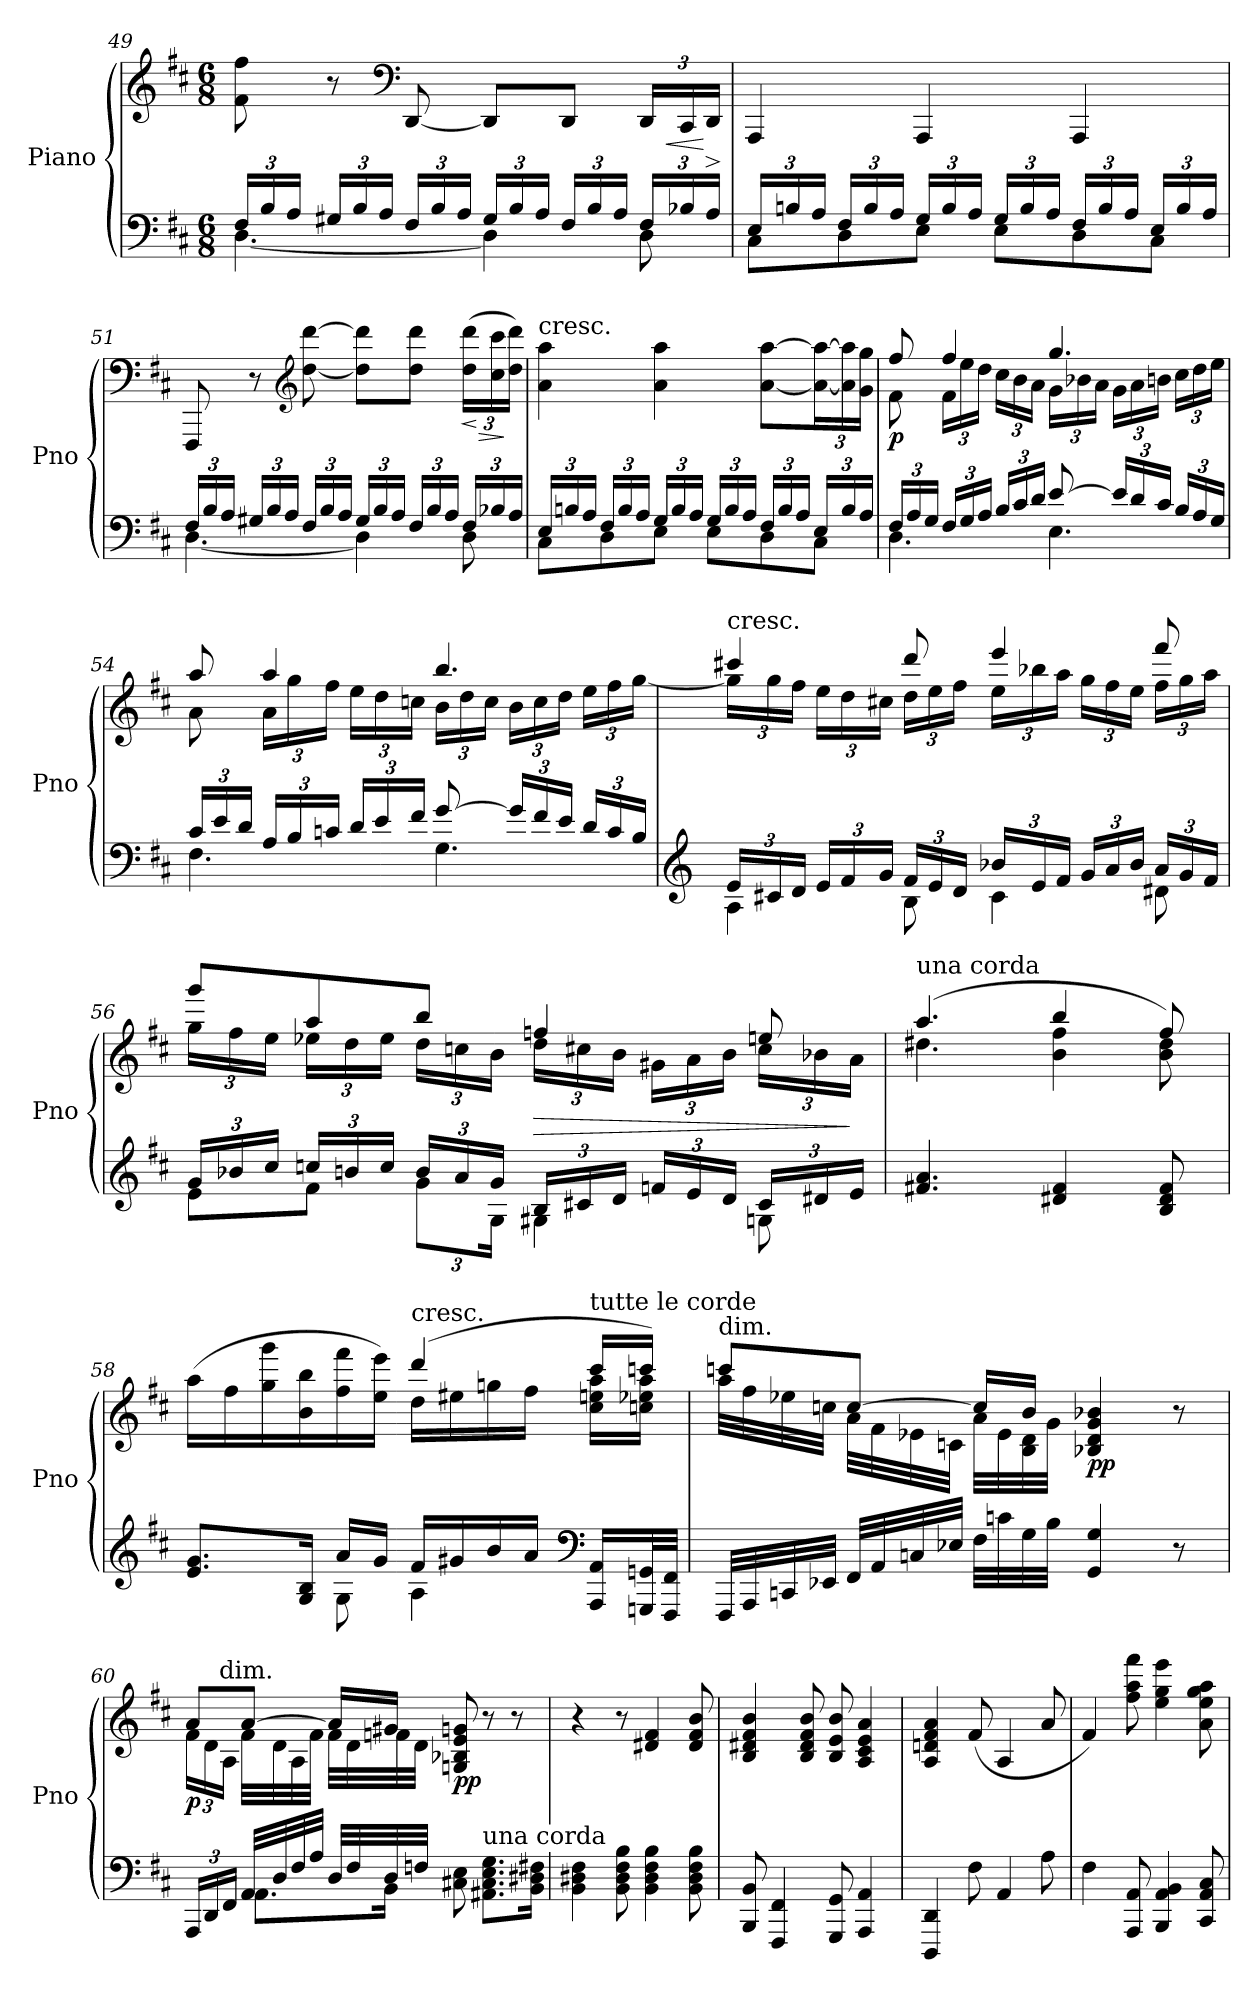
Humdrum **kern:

**kern	**kern	**dynam
*part1	*part1	*part1
*staff2	*staff1	*staff1/2
*I"Piano	*	*
*I'Pno	*	*
*clefF4	*clefG2	*
*k[f#c#]	*k[f#c#]	*
*D:	*D:	*
*M6/8	*M6/8	*
*Xbrackettup	*	*
=49	=49	=49
*^	*	*
24F#/LL	[4.D\	8f#\ 8ff#\	.
24B/	.	.	.
24A/JJ	.	.	.
24G#X/LL	.	8r	.
24B/	.	.	.
24A/JJ	.	.	.
*	*	*clefF4	*
24F#/LL	.	[8DD/	.
24B/	.	.	.
24A/JJ	.	.	.
24G#/LL	4D\]	8DD/L]	.
24B/	.	.	.
24A/JJ	.	.	.
24F#/LL	.	8DD/J	.
24B/	.	.	.
24A/JJ	.	.	.
*	*	*Xbrackettup	*
24F#/LL	8D\	24DD/LL	.
!	!	!	!LO:HP:b
24B-X/	.	24CC#/	<
!	!	!	!LO:HP:n=1:b
24A/JJ	.	24DD/JJ	[ >
*v	*v	*	*
.	.	]
!!LO:LB:g=z
=50	=50	=50
*^	*	*
24E/LL	8C#\L	4AAA/	.
24Bn/	.	.	.
24A/JJ	.	.	.
24F#/LL	8D\	.	.
24B/	.	.	.
24A/JJ	.	.	.
24G/LL	8E\J	4AAA/	.
24B/	.	.	.
24A/JJ	.	.	.
24G/LL	8E\L	.	.
24B/	.	.	.
24A/JJ	.	.	.
24F#/LL	8D\	4AAA/	.
24B/	.	.	.
24A/JJ	.	.	.
24E/LL	8C#\J	.	.
24B/	.	.	.
24A/JJ	.	.	.
=51	=51	=51	=51
24F#/LL	[4.D\	8FFF#/	.
24B/	.	.	.
24A/JJ	.	.	.
24G#X/LL	.	8r	.
24B/	.	.	.
24A/JJ	.	.	.
*	*	*clefG2	*
24F#/LL	.	[8dd\ [8ddd\	.
24B/	.	.	.
24A/JJ	.	.	.
24G#/LL	4D\]	8dd\] 8ddd\]L	.
24B/	.	.	.
24A/JJ	.	.	.
24F#/LL	.	8dd\ 8ddd\J	.
24B/	.	.	.
24A/JJ	.	.	.
!	!	!	!LO:HP:b
24F#/LL	8D\	(>24dd\ 24ddd\LL	<
!	!	!	!LO:HP:n=1:b
24B-X/	.	24cc#\ 24ccc#\	[ >
24A/JJ	.	24dd\ 24ddd\JJ)	]
!!LO:LB:g=z
=52	=52	=52	=52
!	!	!LO:TX:a:t=cresc.	!
24E/LL	8C#\L	4a\ 4aa\	.
24Bn/	.	.	.
24A/JJ	.	.	.
24F#/LL	8D\	.	.
24B/	.	.	.
24A/JJ	.	.	.
24G/LL	8E\J	4a\ 4aa\	.
24B/	.	.	.
24A/JJ	.	.	.
24G/LL	8E\L	.	.
24B/	.	.	.
24A/JJ	.	.	.
24F#/LL	8D\	[8a\ [8aa\L	.
24B/	.	.	.
24A/JJ	.	.	.
24E/LL	8C#\J	24a\_ 24aa\_L	.
24B/	.	24a\] 24aa\]	.
24A/JJ	.	24g\ 24gg\JJ	.
=53	=53	=53	=53
*	*	*^	*
!	!	!	!	!LO:DY:b
24F#/LL	4.D\	8ff#/	8f#\	p
24A/	.	.	.	.
24G/JJ	.	.	.	.
24F#/LL	.	4ff#/	24f#\LL	.
24G/	.	.	24ee\	.
24A/JJ	.	.	24dd\JJ	.
24B/LL	.	.	24cc#\LL	.
24c#/	.	.	24b\	.
24d/JJ	.	.	24a\JJ	.
[8e/	4.E\	4.gg/	24g\LL	.
.	.	.	24b-X\	.
.	.	.	24a\JJ	.
24e/LL]	.	.	24g\LL	.
24d/	.	.	24a\	.
24c#/JJ	.	.	24bn\JJ	.
24B/LL	.	.	24cc#\LL	.
24A/	.	.	24dd\	.
24G/JJ	.	.	24ee\JJ	.
!!LO:LB:g=z	!!
=54	=54	=54	=54	=54
24c#/LL	4.F#\	8aa/	8a\	.
24e/	.	.	.	.
24d/JJ	.	.	.	.
24A/LL	.	4aa/	24a\LL	.
24B/	.	.	24gg\	.
24cn/JJ	.	.	24ff#\JJ	.
24d/LL	.	.	24ee\LL	.
24e/	.	.	24dd\	.
24f#/JJ	.	.	24ccn\JJ	.
[8g/	4.G\	4.bb/	24b\LL	.
.	.	.	24dd\	.
.	.	.	24cc\JJ	.
24g/LL]	.	.	24b\LL	.
24f#/	.	.	24cc\	.
24e/JJ	.	.	24dd\JJ	.
24d/LL	.	.	24ee\LL	.
24c/	.	.	24ff#\	.
24B/JJ	.	.	[24gg\JJ	.
!!LO:PB:g=z	!!
=55	=55	=55	=55	=55
*clefG2	*	*	*	*
!	!	!LO:TX:a:t=cresc.	!	!
24e/LL	4A\	4ccc#X/	24gg\LL]	.
24c#X/	.	.	24gg\	.
24d/JJ	.	.	24ff#\JJ	.
24e/LL	.	.	24ee\LL	.
24f#/	.	.	24dd\	.
24g/JJ	.	.	24cc#X\JJ	.
24f#/LL	8B\	8ddd/	24dd\LL	.
24e/	.	.	24ee\	.
24d/JJ	.	.	24ff#\JJ	.
24b-X/LL	4c#\	4eee/	24ee\LL	.
24e/	.	.	24bb-X\	.
24f#/JJ	.	.	24aa\JJ	.
24g/LL	.	.	24gg\LL	.
24a/	.	.	24ff#\	.
24b-/JJ	.	.	24ee\JJ	.
24a/LL	8d#X\	8fff#/	24ff#\LL	.
24g/	.	.	24gg\	.
24f#/JJ	.	.	24aa\JJ	.
!!LO:LB:g=z	!!
=56	=56	=56	=56	=56
24g/LL	8e\L	8ggg/L	24gg\LL	.
24b-X/	.	.	24ff#\	.
24cc#/JJ	.	.	24ee\JJ	.
24ccn/LL	8f#\J	8aa/	24ee-X\LL	.
24bn/	.	.	24dd\	.
24cc/JJ	.	.	24ee-\JJ	.
24b/LL	12g\L	8bb/J	24dd\LL	.
24a/	.	.	24ccn\	.
24g/JJ	24G\Jk	.	24b\JJ	.
!	!	!	!	!LO:HP:b
24B/LL	4G#X\	4ffn/	24dd\LL	>
24c#X/	.	.	24cc#X\	.
24d/JJ	.	.	24b\JJ	.
24fn/LL	.	.	24g#X\LL	.
24e/	.	.	24a\	.
24d/JJ	.	.	24b\JJ	.
24c#/LL	8Gn\	8een/	24cc#\LL	.
24d#X/	.	.	24b-X\	.
24e/JJ	.	.	24a\JJ	]
*v	*v	*	*	*
=57	=57	=57	=57
!	!LO:TX:a:t=una corda	!	!
4.f#X/ 4.a/	(>4.aa/	4.dd#X\	.
4d#X/ 4f#/	4bb/	4b\ 4ff#\	.
8B/ 8d#/ 8f#/	8ff#/)	8b\ 8dd#\	.
!!LO:LB:g=z	!!
=58	=58	=58	=58
*^	*	*	*
8.e/ 8.g/L	4ryy	(<16aa\LL	4.ryy	.
.	.	16ff#\	.	.
.	.	16gg\ 16ggg\	.	.
16G/ 16B/Jk	.	16b\ 16bb\	.	.
16a/LL	8G\	16ff#\ 16fff#\	.	.
16g/JJ	.	16ee\ 16eee\JJ)	.	.
!	!	!LO:TX:a:t=cresc.	!	!
16f#/LL	4A\	(>4ddd/	16dd\LL	.
16g#X/	.	.	16ee#X\	.
16b/	.	.	16ggn\	.
16a/JJ	.	.	16ff#\JJ	.
*clefF4	*	*	*	*
!	!	!LO:TX:a:t=tutte le corde	!	!
16AAA/ 16AA/LL	8ryy	16ccc#/LL	16cc#\ 16een\ 16aa\LL	.
32GGGn/ 32GGn/L	.	16cccn/JJ)	16ccn\ 16ee-X\ 16aa\JJ	.
32FFF#/ 32FF#/JJJ	.	.	.	.
*v	*v	*	*	*
=59	=59	=59	=59
!	!LO:TX:a:t=dim.	!	!
32FFF#/LLL	8cccn/L	32aa\LLL	.
32AAA/	.	32ff#\	.
32CCn/	.	32ee-X\	.
32EE-X/JJJ	.	32ccn\JJJ	.
32FF#/LLL	[8cc/J	32a\LLL	.
32AA/	.	32f#\	.
32Cn/	.	32e-X\	.
32E-X/JJJ	.	32cn\JJJ	.
32F#\LLL	16cc/LL]	32a\LLL	.
32cn\	.	32e-\	.
32G\	16b/JJ	32B\ 32d\	.
32B\JJJ	.	32g\JJJ	.
!	!	!	!LO:DY:b
4GG/ 4G/	4B-X/ 4d/ 4g/ 4b-X/	4.ryy	pp
8r	8r	.	.
!!LO:LB:g=z	!!
=60	=60	=60	=60
*^	*	*	*
!	!	!	!	!LO:DY:b
24AAA/LL	8ryy	8a/L	24f#\LL	p
24DD/	.	.	24d\	.
!	!	!	!LO:TX:a:t=dim.	!
24FF#/JJ	.	.	24A\JJ	.
32AA/LLL	8.AA\L	[8a/J	32f#\LLL	.
32D/	.	.	32d\	.
32F#/	.	.	32A\	.
32A/JJJ	.	.	32f#\JJJ	.
32D/LLL	.	16a/LL]	32f#\LLL	.
32F#/	.	.	32d\	.
32D/	16BB\Jk	16g#X/JJ	32fn\	.
32Fn/JJJ	.	.	32d\JJJ	.
!	!	!	!	!LO:DY:b
8C#X\ 8E\	4.ryy	8Gn/ 8B-X/ 8e/ 8gn/	4.ryy	pp
!LO:TX:a:t=una corda	!	!	!	!
8.AA#X\ 8.C#\ 8.E\ 8.G\L	.	8r	.	.
.	.	8r	.	.
16BB\ 16D#X\ 16F#X\Jk	.	.	.	.
*v	*v	*	*	*
*	*v	*v	*
=61	=61	=61
4BB\ 4D#X\ 4F#\	4r	.
8BB\ 8D#\ 8F#\ 8B\	8r	.
4BB\ 4D#\ 4F#\ 4B\	4d#X/ 4f#/	.
8BB\ 8D#\ 8F#\ 8B\	8d#/ 8f#/ 8b/	.
=62	=62	=62
8BBB/ 8BB/	4B/ 4d#X/ 4f#/ 4b/	.
4FFF#/ 4FF#/	.	.
.	8B/ 8d#/ 8f#/ 8b/	.
8GGG/ 8GG/	8B/ 8e/ 8b/	.
4AAA/ 4AA/	4A/ 4c#/ 4e/ 4a/	.
=63	=63	=63
4DDD/ 4DD/	4A/ 4dn/ 4f#/ 4a/	.
8F#\	(<8f#/	.
4AA/	4A/	.
8A\	8a/	.
!!LO:LB:g=z
=64	=64	=64
4F#\	4f#/)	.
8AAA/ 8AA/	8ff#\ 8aa\ 8fff#\	.
4BBB/ 4AA/ 4BB/	4ee\ 4gg\ 4eee\	.
8CC#/ 8AA/ 8C#/	8a\ 8ee\ 8gg\ 8aa\	.
=	=	=
*-	*-	*-
